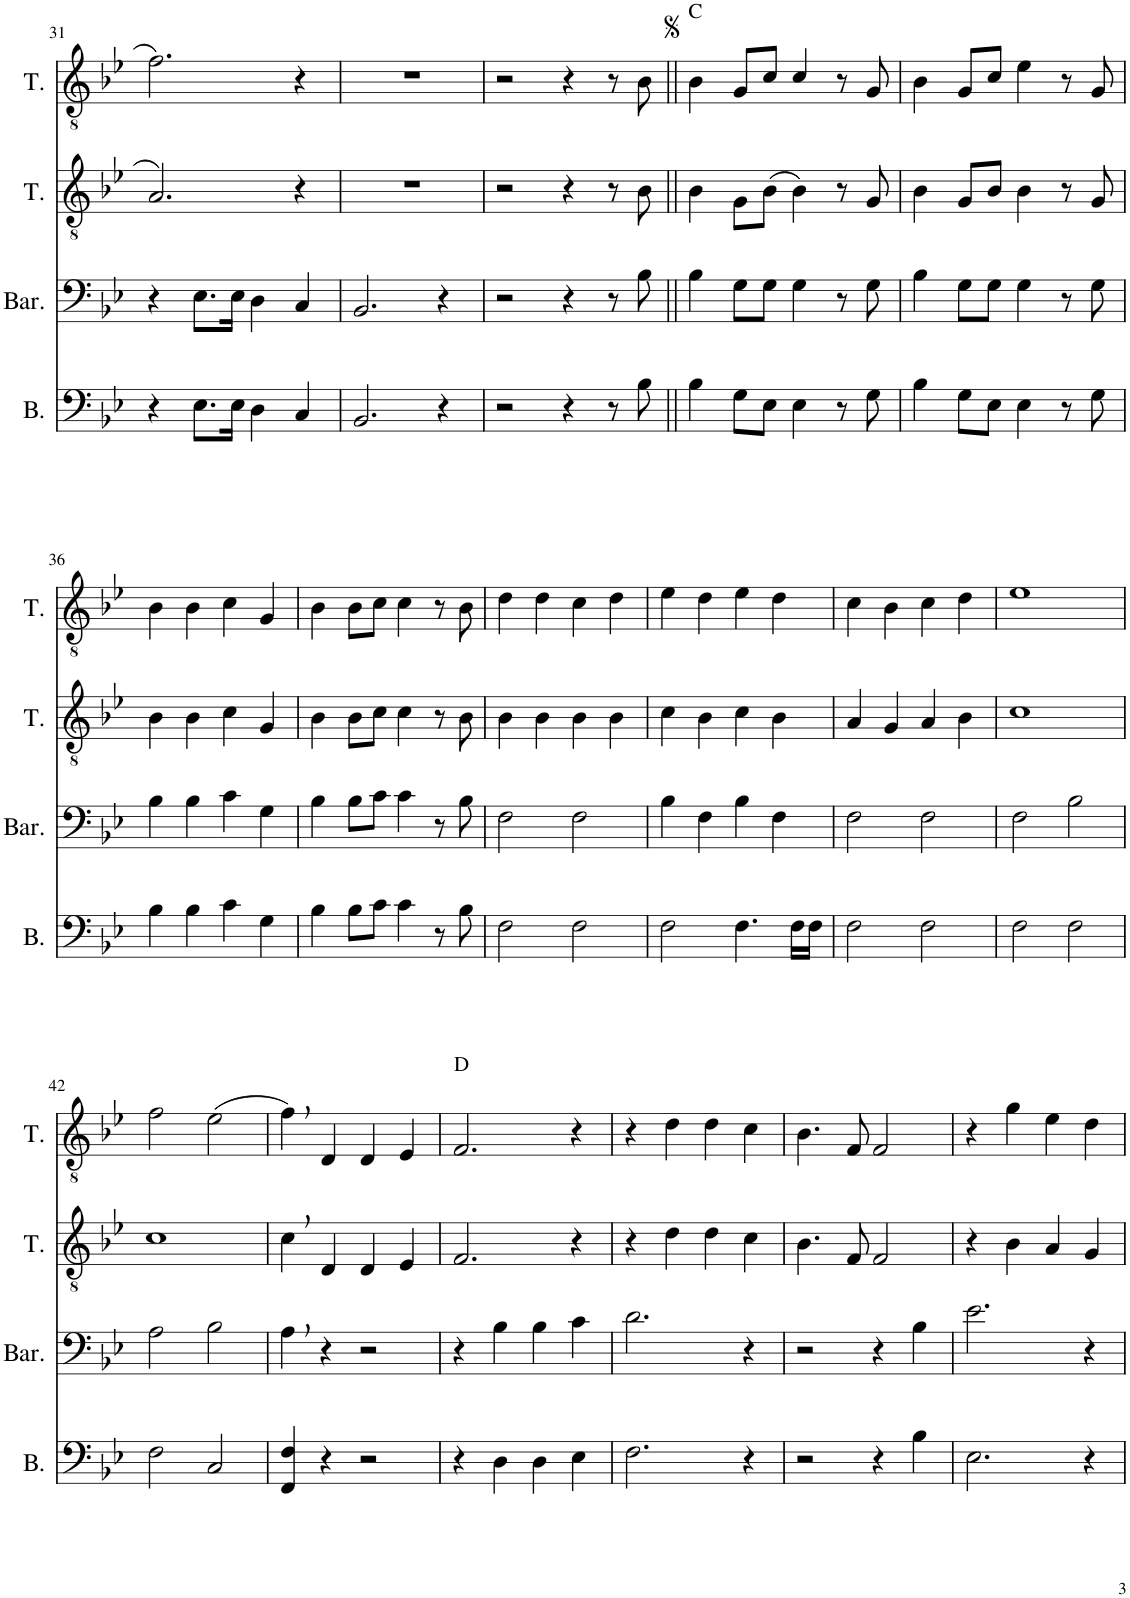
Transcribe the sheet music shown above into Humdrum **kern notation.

**kern	**kern	**kern	**kern
*part4	*part3	*part2	*part1
*staff4	*staff3	*staff2	*staff1
*I"Bass	*I"Baritone	*I"Tenor	*I"Tenor
*I'B.	*I'Bar.	*I'T.	*I'T.
!!LO:PB:g=z
*clefF4	*clefF4	*clefGv2	*clefGv2
*k[b-e-]	*k[b-e-]	*k[b-e-]	*k[b-e-]
*M4/4	*M4/4	*M4/4	*M4/4
=31	=31	=31	=31
4r	4r	2.A/	2.f\
8.E-\L	8.E-\L	.	.
16E-\Jk	16E-\Jk	.	.
4D\	4D\	.	.
4C/	4C/	4r	4r
=32	=32	=32	=32
2.BB-/	2.BB-/	1r	1r
4r	4r	.	.
=33	=33	=33	=33
2r	2r	2r	2r
4r	4r	4r	4r
8r	8r	8r	8r
8B-\	8B-\	8B-\	8B-\
=34||	=34||	=34||	=34||
!	!	!	!LO:TX:a:t=C
4B-\	4B-\	4B-\	4B-\
8G\L	8G\L	8G\L	8G/L
8E-\J	8G\J	(8B-\J	8c/J
4E-\	4G\	4B-\)	4c/
8r	8r	8r	8r
8G\	8G\	8G/	8G/
=35	=35	=35	=35
4B-\	4B-\	4B-\	4B-\
8G\L	8G\L	8G/L	8G/L
8E-\J	8G\J	8B-/J	8c/J
4E-\	4G\	4B-\	4e-\
8r	8r	8r	8r
8G\	8G\	8G/	8G/
!!LO:LB:g=z
=36	=36	=36	=36
4B-\	4B-\	4B-\	4B-\
4B-\	4B-\	4B-\	4B-\
4c\	4c\	4c\	4c\
4G\	4G\	4G/	4G/
=37	=37	=37	=37
4B-\	4B-\	4B-\	4B-\
8B-\L	8B-\L	8B-\L	8B-\L
8c\J	8c\J	8c\J	8c\J
4c\	4c\	4c\	4c\
8r	8r	8r	8r
8B-\	8B-\	8B-\	8B-\
=38	=38	=38	=38
2F\	2F\	4B-\	4d\
.	.	4B-\	4d\
2F\	2F\	4B-\	4c\
.	.	4B-\	4d\
=39	=39	=39	=39
2F\	4B-\	4c\	4e-\
.	4F\	4B-\	4d\
4.F\	4B-\	4c\	4e-\
.	4F\	4B-\	4d\
16F\LL	.	.	.
16F\JJ	.	.	.
=40	=40	=40	=40
2F\	2F\	4A/	4c\
.	.	4G/	4B-\
2F\	2F\	4A/	4c\
.	.	4B-\	4d\
=41	=41	=41	=41
2F\	2F\	1c	1e-
2F\	2B-\	.	.
!!LO:LB:g=z
=42	=42	=42	=42
2F\	2A\	1c	2f\
2C/	2B-\	.	(2e-\
=43	=43	=43	=43
4FF/ 4F/	4A,\	4c,\	4f,\)
4r	4r	4D/	4D/
2r	2r	4D/	4D/
.	.	4E-/	4E-/
=44	=44	=44	=44
!	!	!	!LO:TX:a:t=D
4r	4r	2.F/	2.F/
4D\	4B-\	.	.
4D\	4B-\	.	.
4E-\	4c\	4r	4r
=45	=45	=45	=45
2.F\	2.d\	4r	4r
.	.	4d\	4d\
.	.	4d\	4d\
4r	4r	4c\	4c\
=46	=46	=46	=46
2r	2r	4.B-\	4.B-\
.	.	8F/	8F/
4r	4r	2F/	2F/
4B-\	4B-\	.	.
=47	=47	=47	=47
2.E-\	2.e-\	4r	4r
.	.	4B-\	4g\
.	.	4A/	4e-\
4r	4r	4G/	4d\
=	=	=	=
*-	*-	*-	*-
